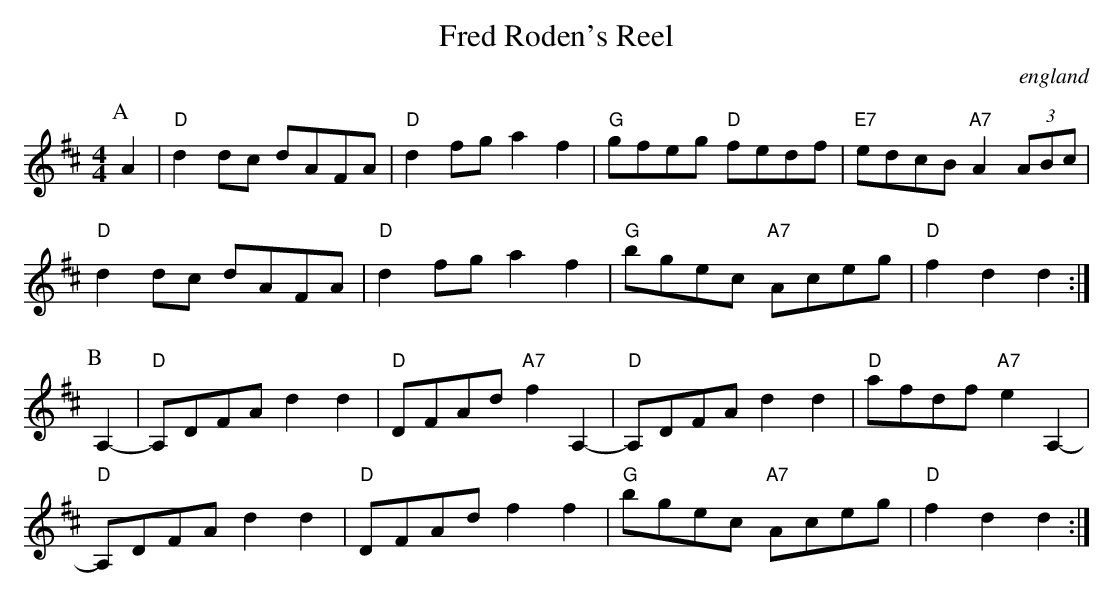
X:1
T:Fred Roden's Reel
O:england
M:4/4
L:1/4
K:D
P:A
A|"D"dd/2c/2 d/2A/2F/2A/2|"D"df/2g/2 af|"G"g/2f/2e/2g/2 "D"f/2e/2d/2f/2|\
"E7"e/2d/2c/2B/2 "A7"A(3A/2B/2c/2|
"D"dd/2c/2 d/2A/2F/2A/2|"D"df/2g/2 af|"G"b/2g/2e/2c/2 "A7"A/2c/2e/2g/2|"D"fd d\
:|
P:B
A,-|"D"A,/2D/2F/2A/2 dd|"D"D/2F/2A/2d/2 "A7"fA,-|"D"A,/2D/2F/2A/2 dd|\
"D"a/2f/2d/2f/2 "A7"eA,-|
"D"A,/2D/2F/2A/2 dd|"D"D/2F/2A/2d/2 ff|"G"b/2g/2e/2c/2 "A7"A/2c/2e/2g/2|\
"D"fd d:|
